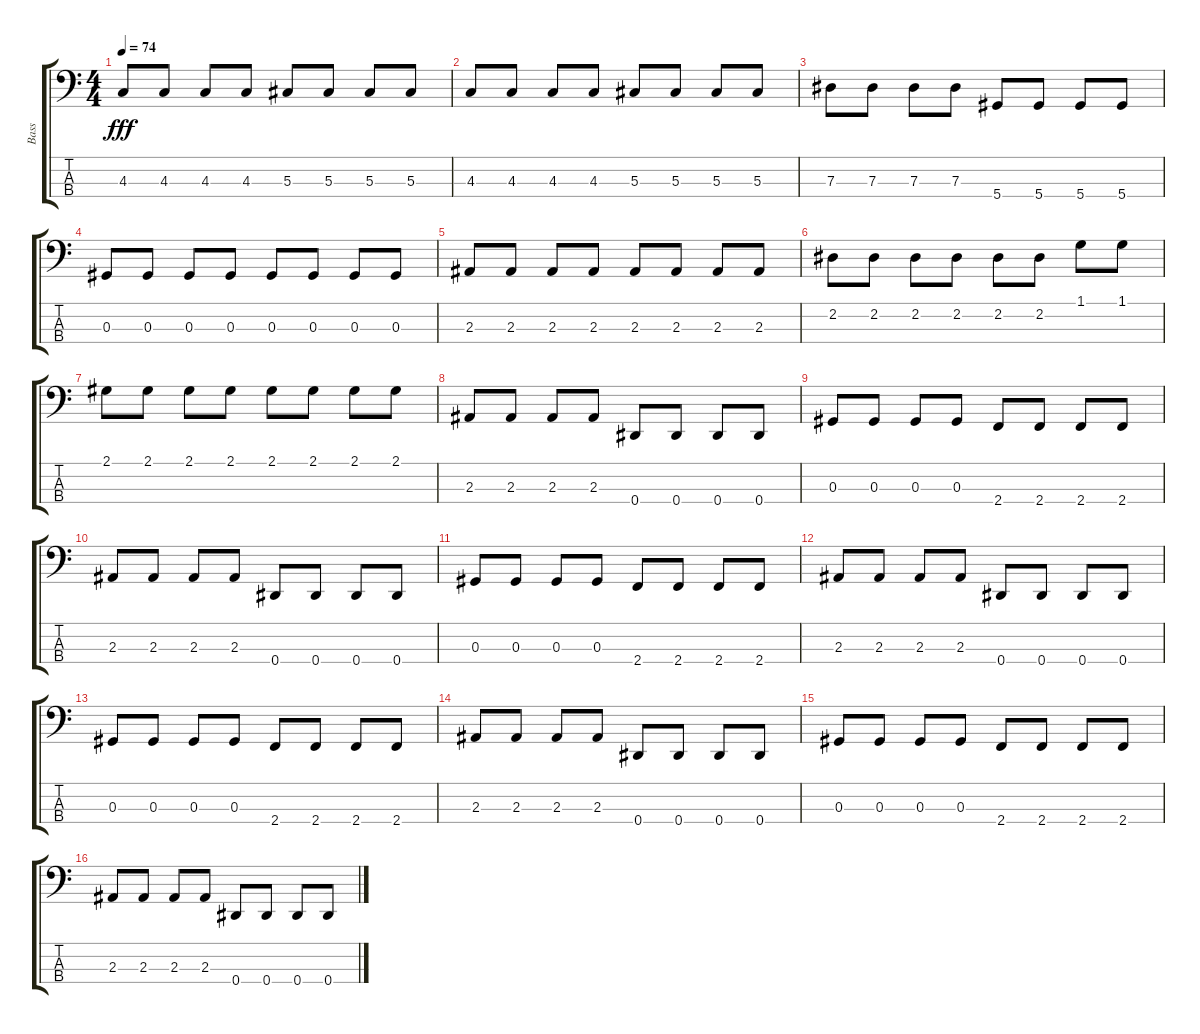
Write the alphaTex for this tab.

\track ("Bass" "Bass") {instrument electricbassfinger}
\staff {score tabs}
\tuning (Gb2 Db2 Ab1 Eb1) {hide}
\ts (4 4)
\tempo 74
\clef f4
\ks c
4.3.8{dy fff} 4.3.8 4.3.8 4.3.8 5.3.8 5.3.8 5.3.8 5.3.8 |
4.3.8 4.3.8 4.3.8 4.3.8 5.3.8 5.3.8 5.3.8 5.3.8 |
7.3.8 7.3.8 7.3.8 7.3.8 5.4.8 5.4.8 5.4.8 5.4.8 |
0.3.8 0.3.8 0.3.8 0.3.8 0.3.8 0.3.8 0.3.8 0.3.8 |
2.3.8 2.3.8 2.3.8 2.3.8 2.3.8 2.3.8 2.3.8 2.3.8 |
2.2.8 2.2.8 2.2.8 2.2.8 2.2.8 2.2.8 1.1.8 1.1.8 |
2.1.8 2.1.8 2.1.8 2.1.8 2.1.8 2.1.8 2.1.8 2.1.8 |
2.3.8 2.3.8 2.3.8 2.3.8 0.4.8 0.4.8 0.4.8 0.4.8 |
0.3.8 0.3.8 0.3.8 0.3.8 2.4.8 2.4.8 2.4.8 2.4.8 |
2.3.8 2.3.8 2.3.8 2.3.8 0.4.8 0.4.8 0.4.8 0.4.8 |
0.3.8 0.3.8 0.3.8 0.3.8 2.4.8 2.4.8 2.4.8 2.4.8 |
2.3.8 2.3.8 2.3.8 2.3.8 0.4.8 0.4.8 0.4.8 0.4.8 |
0.3.8 0.3.8 0.3.8 0.3.8 2.4.8 2.4.8 2.4.8 2.4.8 |
2.3.8 2.3.8 2.3.8 2.3.8 0.4.8 0.4.8 0.4.8 0.4.8 |
0.3.8 0.3.8 0.3.8 0.3.8 2.4.8 2.4.8 2.4.8 2.4.8 |
2.3.8 2.3.8 2.3.8 2.3.8 0.4.8 0.4.8 0.4.8 0.4.8
